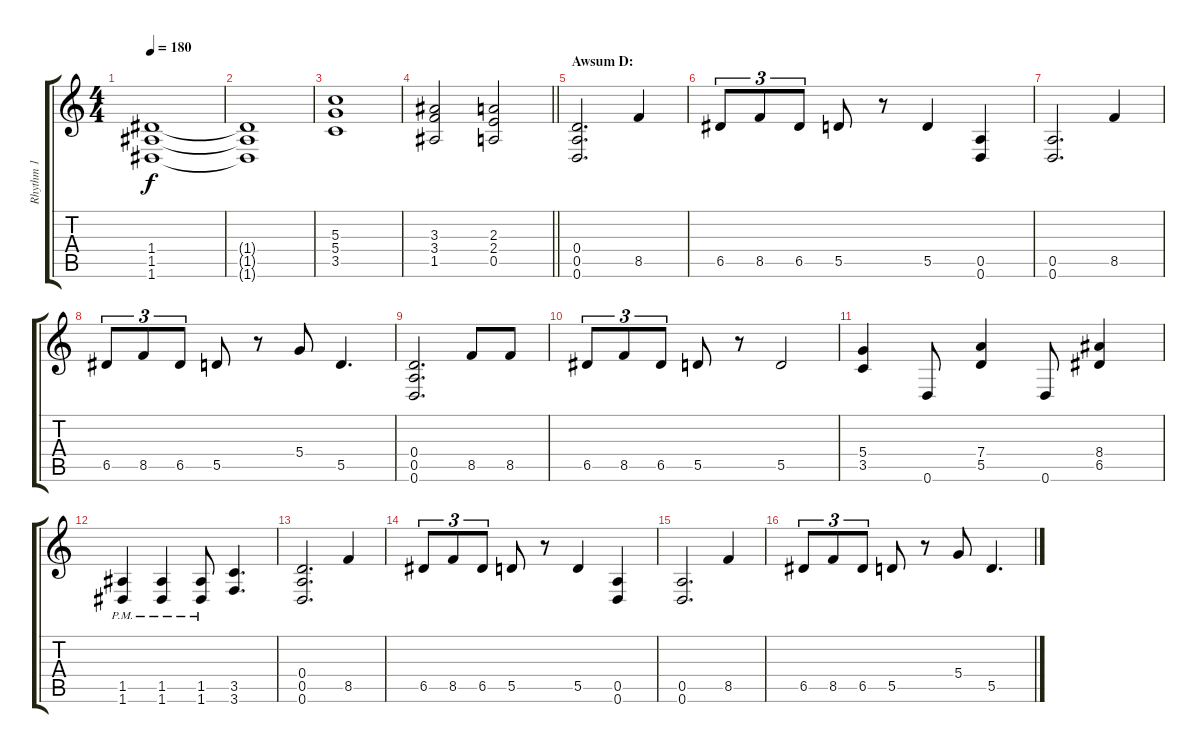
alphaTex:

\track ("Rhythm 1" "Rhythm 1") {instrument distortionguitar}
\staff {score tabs}
\tuning (E4 B3 G3 D3 A2 D2) {hide}
\ts (4 4)
\tempo 180
\clef g2
\ks c
(1.4 1.5 1.6).1{dy f} |
(1.4{t} 1.5{t} 1.6{t}).1 |
(5.3 5.4 3.5).1 |
\barLineRight lightlight
(3.3 3.4 1.5).2 (2.3 2.4 0.5).2 |
\section ("" "Awsum D:")
(0.4 0.5 0.6).2{d} 8.5.4 |
6.5.8{tu (3 2)} 8.5.8{tu (3 2)} 6.5.8{tu (3 2)} 5.5.8 r.8 5.5.4 (0.5 0.6).4 |
(0.5 0.6).2{d} 8.5.4 |
6.5.8{tu (3 2)} 8.5.8{tu (3 2)} 6.5.8{tu (3 2)} 5.5.8 r.8 5.4.8 5.5.4{d} |
(0.4 0.5 0.6).2{d} 8.5.8 8.5.8 |
6.5.8{tu (3 2)} 8.5.8{tu (3 2)} 6.5.8{tu (3 2)} 5.5.8 r.8 5.5.2 |
(5.4 3.5).4 0.6.8 (7.4 5.5).4 0.6.8 (8.4 6.5).4 |
(1.5{pm} 1.6{pm}).4 (1.5{pm} 1.6{pm}).4 (1.5{pm} 1.6{pm}).8 (3.5 3.6).4{d} |
(0.4 0.5 0.6).2{d} 8.5.4 |
6.5.8{tu (3 2)} 8.5.8{tu (3 2)} 6.5.8{tu (3 2)} 5.5.8 r.8 5.5.4 (0.5 0.6).4 |
(0.5 0.6).2{d} 8.5.4 |
6.5.8{tu (3 2)} 8.5.8{tu (3 2)} 6.5.8{tu (3 2)} 5.5.8 r.8 5.4.8 5.5.4{d}
